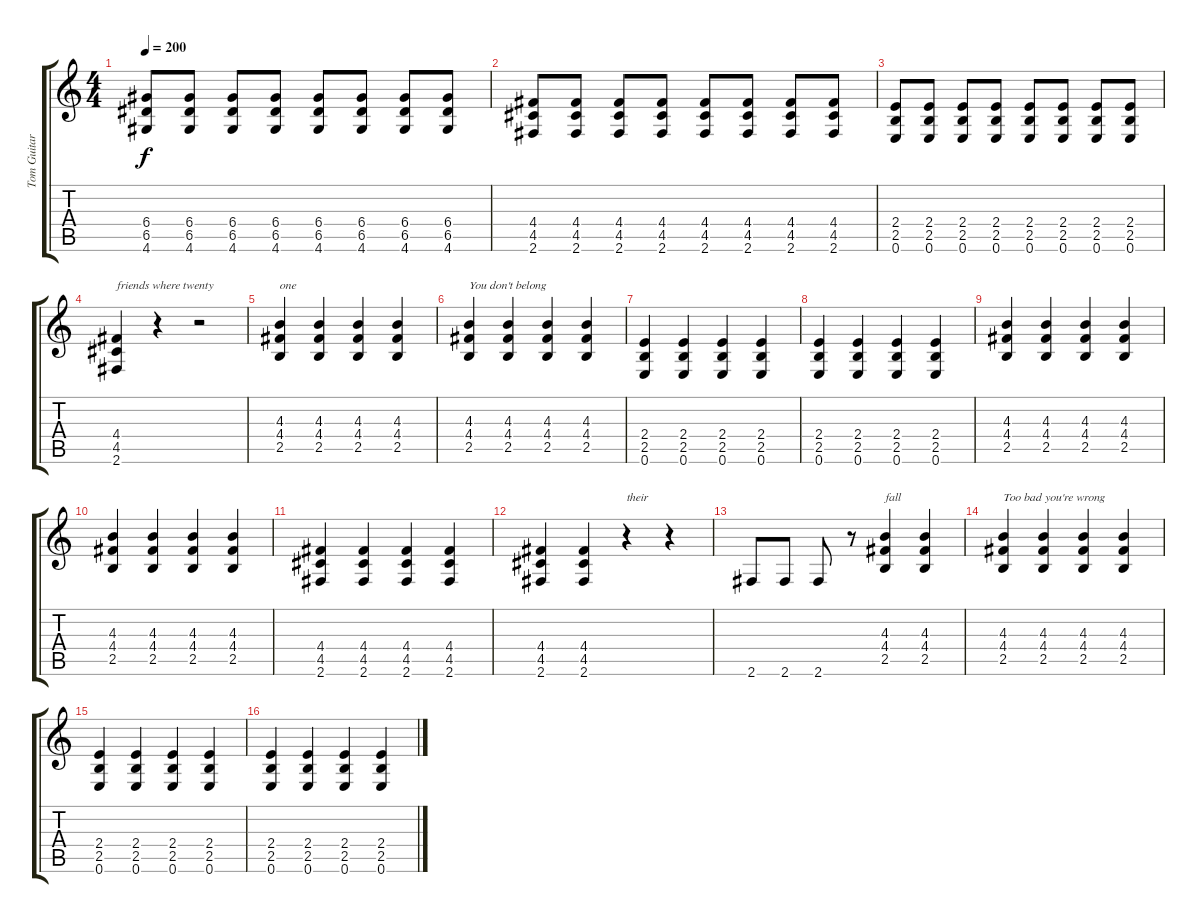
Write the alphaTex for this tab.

\track ("Tom Guitar 1" "Tom Guitar") {instrument distortionguitar}
\staff {score tabs}
\tuning (E4 B3 G3 D3 A2 E2) {hide}
\ts (4 4)
\tempo 200
\clef g2
\ks c
(6.4 6.5 4.6).8{dy f} (6.4 6.5 4.6).8 (6.4 6.5 4.6).8 (6.4 6.5 4.6).8 (6.4 6.5 4.6).8 (6.4 6.5 4.6).8 (6.4 6.5 4.6).8 (6.4 6.5 4.6).8 |
(4.4 4.5 2.6).8 (4.4 4.5 2.6).8 (4.4 4.5 2.6).8 (4.4 4.5 2.6).8 (4.4 4.5 2.6).8 (4.4 4.5 2.6).8 (4.4 4.5 2.6).8 (4.4 4.5 2.6).8 |
(2.4 2.5 0.6).8 (2.4 2.5 0.6).8 (2.4 2.5 0.6).8 (2.4 2.5 0.6).8 (2.4 2.5 0.6).8 (2.4 2.5 0.6).8 (2.4 2.5 0.6).8 (2.4 2.5 0.6).8 |
(4.4 4.5 2.6).4{txt "friends where twenty"} r.4 r.2 |
(4.3 4.4 2.5).4{txt "one"} (4.3 4.4 2.5).4 (4.3 4.4 2.5).4 (4.3 4.4 2.5).4 |
(4.3 4.4 2.5).4{txt "You don't belong"} (4.3 4.4 2.5).4 (4.3 4.4 2.5).4 (4.3 4.4 2.5).4 |
(2.4 2.5 0.6).4 (2.4 2.5 0.6).4 (2.4 2.5 0.6).4 (2.4 2.5 0.6).4 |
(2.4 2.5 0.6).4 (2.4 2.5 0.6).4 (2.4 2.5 0.6).4 (2.4 2.5 0.6).4 |
(4.3 4.4 2.5).4 (4.3 4.4 2.5).4 (4.3 4.4 2.5).4 (4.3 4.4 2.5).4 |
(4.3 4.4 2.5).4 (4.3 4.4 2.5).4 (4.3 4.4 2.5).4 (4.3 4.4 2.5).4 |
(4.4 4.5 2.6).4 (4.4 4.5 2.6).4 (4.4 4.5 2.6).4 (4.4 4.5 2.6).4 |
(4.4 4.5 2.6).4 (4.4 4.5 2.6).4 r.4{txt "their"} r.4 |
2.6.8{instrument electricguitarmuted} 2.6.8 2.6.8 r.8 (4.3 4.4 2.5).4{txt "fall" instrument distortionguitar} (4.3 4.4 2.5).4 |
(4.3 4.4 2.5).4{txt "Too bad you're wrong"} (4.3 4.4 2.5).4 (4.3 4.4 2.5).4 (4.3 4.4 2.5).4 |
(2.4 2.5 0.6).4 (2.4 2.5 0.6).4 (2.4 2.5 0.6).4 (2.4 2.5 0.6).4 |
(2.4 2.5 0.6).4 (2.4 2.5 0.6).4 (2.4 2.5 0.6).4 (2.4 2.5 0.6).4
